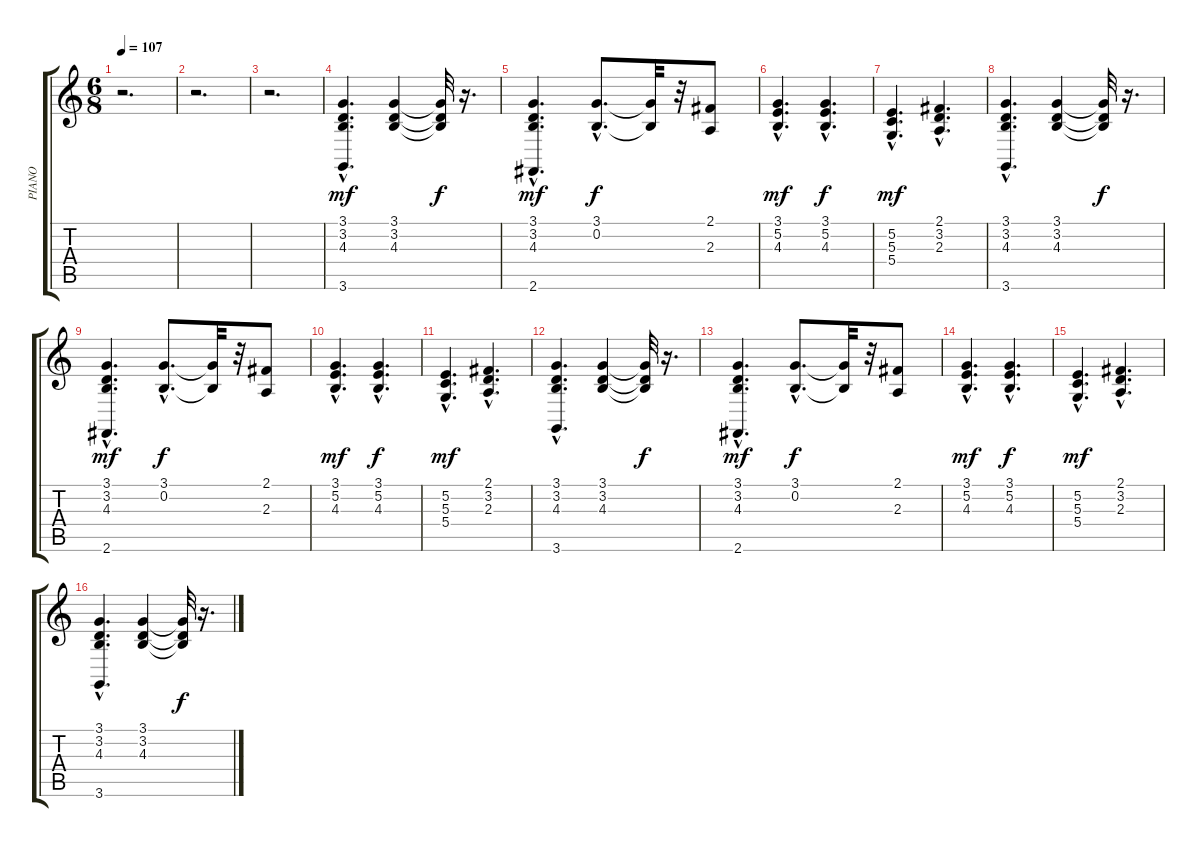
\track ("PIANO" "PIANO") {instrument acousticgrandpiano}
\staff {score tabs}
\tuning (E4 B3 G3 D3 A2 E2) {hide}
\ts (6 8)
\tempo 107
\clef g2
\ks c
r.2{d dy f} |
r.2{d} |
r.2{d} |
(3.1 3.2 4.3 3.6{hac}).4{d dy mf} (3.1 3.2 4.3).4 (3.1{t} 3.2{t} 4.3{t}).32{dy f} r.16{d} |
(3.1 3.2 4.3 2.6{hac}).4{d dy mf} (3.1{hac} 0.2{hac}).8{d dy f} (3.1{t} 0.2{t}).32 r.32 (2.1 2.3).8 |
(3.1{hac} 5.2{hac} 4.3{hac}).4{d dy mf} (3.1{hac} 5.2{hac} 4.3{hac}).4{d dy f} |
(5.2{hac} 5.3{hac} 5.4{hac}).4{d dy mf} (2.1{hac} 3.2{hac} 2.3{hac}).4{d} |
(3.1 3.2 4.3 3.6{hac}).4{d} (3.1 3.2 4.3).4 (3.1{t} 3.2{t} 4.3{t}).32{dy f} r.16{d} |
(3.1 3.2 4.3 2.6{hac}).4{d dy mf} (3.1{hac} 0.2{hac}).8{d dy f} (3.1{t} 0.2{t}).32 r.32 (2.1 2.3).8 |
(3.1{hac} 5.2{hac} 4.3{hac}).4{d dy mf} (3.1{hac} 5.2{hac} 4.3{hac}).4{d dy f} |
(5.2{hac} 5.3{hac} 5.4{hac}).4{d dy mf} (2.1{hac} 3.2{hac} 2.3{hac}).4{d} |
(3.1 3.2 4.3 3.6{hac}).4{d} (3.1 3.2 4.3).4 (3.1{t} 3.2{t} 4.3{t}).32{dy f} r.16{d} |
(3.1 3.2 4.3 2.6{hac}).4{d dy mf} (3.1{hac} 0.2{hac}).8{d dy f} (3.1{t} 0.2{t}).32 r.32 (2.1 2.3).8 |
(3.1{hac} 5.2{hac} 4.3{hac}).4{d dy mf} (3.1{hac} 5.2{hac} 4.3{hac}).4{d dy f} |
(5.2{hac} 5.3{hac} 5.4{hac}).4{d dy mf} (2.1{hac} 3.2{hac} 2.3{hac}).4{d} |
(3.1 3.2 4.3 3.6{hac}).4{d} (3.1 3.2 4.3).4 (3.1{t} 3.2{t} 4.3{t}).32{dy f} r.16{d}
